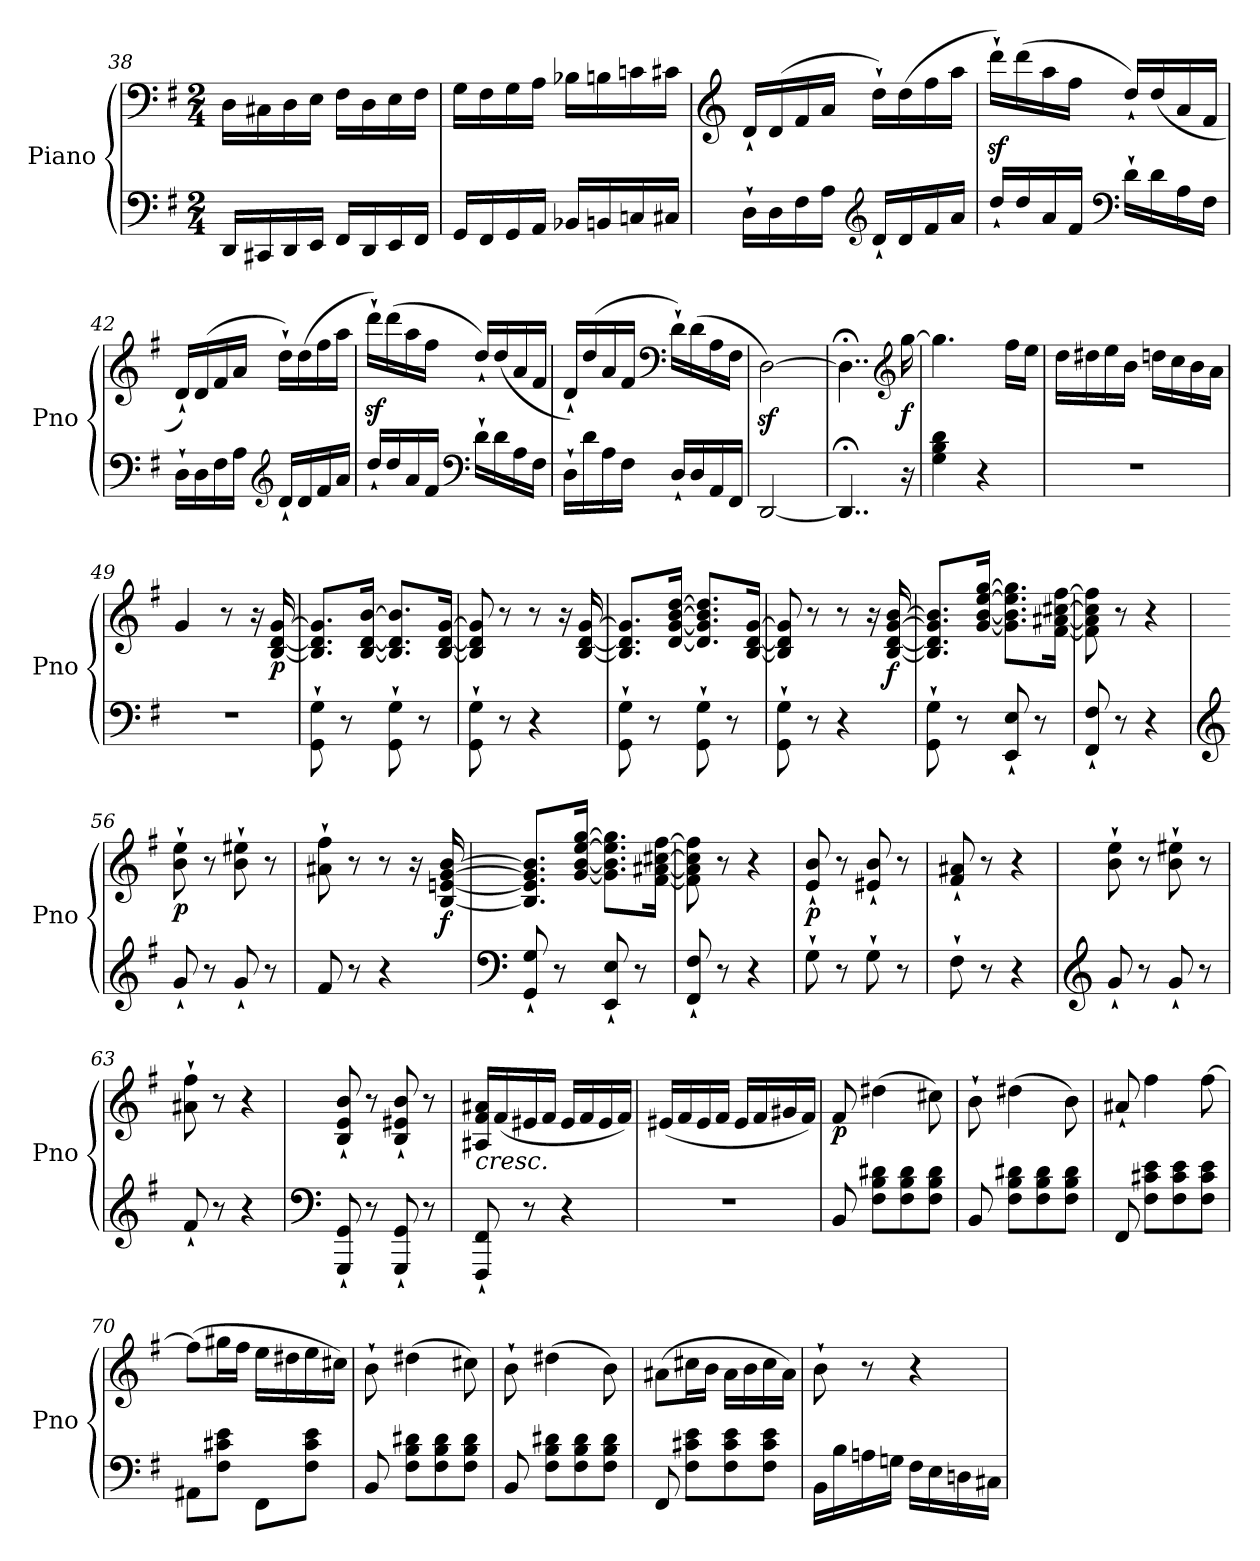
**kern	**kern	**dynam
*part1	*part1	*part1
*staff2	*staff1	*staff1/2
*I"Piano	*	*
*I'Pno	*	*
*clefF4	*clefF4	*
*k[f#]	*k[f#]	*
*G:	*G:	*
*M2/4	*M2/4	*
=38	=38	=38
16DD/LL	16D\LL	.
16CC#X/	16C#X\	.
16DD/	16D\	.
16EE/JJ	16E\JJ	.
16FF#/LL	16F#\LL	.
16DD/	16D\	.
16EE/	16E\	.
16FF#/JJ	16F#\JJ	.
=39	=39	=39
16GG/LL	16G\LL	.
16FF#/	16F#\	.
16GG/	16G\	.
16AA/JJ	16A\JJ	.
16BB-X/LL	16B-X\LL	.
16BBn/	16Bn\	.
16Cn/	16cn\	.
16C#X/JJ	16c#X\JJ	.
!!LO:LB:g=z
=40	=40	=40
*	*clefG2	*
16D`\LL	16d`/LL	.
16D\	(<16d/	.
16F#\	16f#/	.
16A\JJ	16a/JJ	.
*clefG2	*	*
16d`/LL	16dd`\LL)	.
16d/	(>16dd\	.
16f#/	16ff#\	.
16a/JJ	16aa\JJ	.
=41	=41	=41
16dd`/LL	16dddz<`\LL)	.
16dd/	(>16ddd\	.
16a/	16aa\	.
16f#/JJ	16ff#\JJ	.
*clefF4	*	*
16d`\LL	16dd`/LL)	.
16d\	(<16dd/	.
16A\	16a/	.
16F#\JJ	16f#/JJ	.
=42	=42	=42
16D`\LL	16d`/LL)	.
16D\	(>16d/	.
16F#\	16f#/	.
16A\JJ	16a/JJ	.
*clefG2	*	*
16d`/LL	16dd`\LL)	.
16d/	(>16dd\	.
16f#/	16ff#\	.
16a/JJ	16aa\JJ	.
=43	=43	=43
16dd`/LL	16dddz<`\LL)	.
16dd/	(>16ddd\	.
16a/	16aa\	.
16f#/JJ	16ff#\JJ	.
*clefF4	*	*
16d`\LL	16dd`/LL)	.
16d\	(<16dd/	.
16A\	16a/	.
16F#\JJ	16f#/JJ	.
!!LO:LB:g=z
=44	=44	=44
16D`\LL	16d`/LL)	.
16d\	(>16dd/	.
16A\	16a/	.
16F#\JJ	16f#/JJ	.
*	*clefF4	*
16D`/LL	16d`\LL)	.
16D/	(>16d\	.
16AA/	16A\	.
16FF#/JJ	16F#\JJ	.
=45	=45	=45
[2DD/	[2Dz<\)	.
=46	=46	=46
4..DD;/]	4..D;\]	.
*	*clefG2	*
!	!	!LO:DY:b
16r	[16gg\	f
=47	=47	=47
4G\ 4B\ 4d\	4.gg\]	.
4r	.	.
.	16ff#\LL	.
.	16ee\JJ	.
=48	=48	=48
2r	16dd\LL	.
.	16dd#X\	.
.	16ee\	.
.	16b\JJ	.
.	16ddn\LL	.
.	16cc\	.
.	16b\	.
.	16a\JJ	.
=49	=49	=49
2r	4g/	.
.	8r	.
.	16r	.
!	!	!LO:DY:b
.	[16B/ [16d/ [16g/	p
=50	=50	=50
8GG\` 8G\`	8.B/] 8.d/] 8.g/]L	.
8r	.	.
.	[16B/ [16d/ [16b/Jk	.
8GG\` 8G\`	8.B/] 8.d/] 8.b/]L	.
8r	.	.
.	[16B/ [16d/ [16g/Jk	.
!!LO:LB:g=z
=51	=51	=51
8GG\` 8G\`	8B/] 8d/] 8g/]	.
8r	8r	.
4r	8r	.
.	16r	.
.	[16B/ [16d/ [16g/	.
=52	=52	=52
8GG\` 8G\`	8.B/] 8.d/] 8.g/]L	.
8r	.	.
.	[16d/ [16g/ [16b/ [16dd/Jk	.
8GG\` 8G\`	8.d/] 8.g/] 8.b/] 8.dd/]L	.
8r	.	.
.	[16B/ [16d/ [16g/Jk	.
=53	=53	=53
8GG\` 8G\`	8B/] 8d/] 8g/]	.
8r	8r	.
4r	8r	.
.	16r	.
!	!	!LO:DY:b
.	[16B/ [16d/ [16g/ [16b/	f
=54	=54	=54
8GG\` 8G\`	8.B/] 8.d/] 8.g/] 8.b/]L	.
8r	.	.
.	[16g/ [16b/ [16ee/ [16gg/Jk	.
8EE/` 8E/`	8.g\] 8.b\] 8.ee\] 8.gg\]L	.
8r	.	.
.	[16f#\ [16a#X\ [16cc#X\ [16ff#\Jk	.
=55	=55	=55
8FF#/` 8F#/`	8f#\] 8a#\] 8cc#\] 8ff#\]	.
8r	8r	.
4r	4r	.
=56	=56	=56
*clefG2	*	*
!	!	!LO:DY:b
8g`/	8b\` 8ee\`	p
8r	8r	.
8g`/	8b\` 8ee#X\`	.
8r	8r	.
=57	=57	=57
8f#/	8a#X\` 8ff#\`	.
8r	8r	.
4r	8r	.
.	16r	.
!	!	!LO:DY:b
.	[16B/ [16en/ [16g/ [16b/	f
!!LO:LB:g=z
=58	=58	=58
*clefF4	*	*
8GG/` 8G/`	8.B/] 8.e/] 8.g/] 8.b/]L	.
8r	.	.
.	[16g/ [16b/ [16ee/ [16gg/Jk	.
8EE/` 8E/`	8.g\] 8.b\] 8.ee\] 8.gg\]L	.
8r	.	.
.	[16f#\ [16a#X\ [16cc#X\ [16ff#\Jk	.
=59	=59	=59
8FF#/` 8F#/`	8f#\] 8a#\] 8cc#\] 8ff#\]	.
8r	8r	.
4r	4r	.
=60	=60	=60
!	!	!LO:DY:b
8G`\	8e/` 8b/`	p
8r	8r	.
8G`\	8e#X/` 8b/`	.
8r	8r	.
=61	=61	=61
8F#`\	8f#/` 8a#X/`	.
8r	8r	.
4r	4r	.
=62	=62	=62
*clefG2	*	*
8g`/	8b\` 8ee\`	.
8r	8r	.
8g`/	8b\` 8ee#X\`	.
8r	8r	.
=63	=63	=63
8f#`/	8a#X\` 8ff#\`	.
8r	8r	.
4r	4r	.
=64	=64	=64
*clefF4	*	*
8GGG/` 8GG/`	8B/` 8e/` 8b/`	.
8r	8r	.
8GGG/` 8GG/`	8B/` 8e#X/` 8b/`	.
8r	8r	.
=65	=65	=65
!	!LO:TX:b:i:t=cresc.	!
8FFF#/` 8FF#/`	16A#X/ 16f#/ 16a#X/LL	.
.	(<16f#/	.
8r	16e#X/	.
.	16f#/JJ	.
4r	16e#/LL	.
.	16f#/	.
.	16e#/	.
.	16f#/JJ)	.
!!LO:LB:g=z
=66	=66	=66
2r	(<16e#X/LL	.
.	16f#/	.
.	16e#/	.
.	16f#/JJ	.
.	16e#/LL	.
.	16f#/	.
.	16g#X/	.
.	16f#/JJ)	.
=67	=67	=67
!	!	!LO:DY:b
8BB/	8f#/	p
8F#\ 8B\ 8d#X\L	(>4dd#X\	.
8F#\ 8B\ 8d#\	.	.
8F#\ 8B\ 8d#\J	8cc#X\)	.
=68	=68	=68
8BB/	8b`\	.
8F#\ 8B\ 8d#X\L	(>4dd#X\	.
8F#\ 8B\ 8d#\	.	.
8F#\ 8B\ 8d#\J	8b\)	.
=69	=69	=69
8FF#/	8a#X`/	.
8F#\ 8c#X\ 8e\L	4ff#\	.
8F#\ 8c#\ 8e\	.	.
8F#\ 8c#\ 8e\J	[8ff#\	.
=70	=70	=70
8AA#X\L	(>8ff#\L]	.
8F#\ 8c#X\ 8e\J	16gg#X\L	.
.	16ff#\JJ	.
8FF#\L	16ee\LL	.
.	16dd#X\	.
8F#\ 8c#\ 8e\J	16ee\	.
.	16cc#X\JJ)	.
=71	=71	=71
8BB/	8b`\	.
8F#\ 8B\ 8d#X\L	(>4dd#X\	.
8F#\ 8B\ 8d#\	.	.
8F#\ 8B\ 8d#\J	8cc#X\)	.
!!LO:PB:g=z
=72	=72	=72
8BB/	8b`\	.
8F#\ 8B\ 8d#X\L	(>4dd#X\	.
8F#\ 8B\ 8d#\	.	.
8F#\ 8B\ 8d#\J	8b\)	.
=73	=73	=73
8FF#/	(>8a#X\L	.
8F#\ 8c#X\ 8e\L	16cc#X\L	.
.	16b\JJ	.
8F#\ 8c#\ 8e\	16a#\LL	.
.	16b\	.
8F#\ 8c#\ 8e\J	16cc#\	.
.	16a#\JJ)	.
=74	=74	=74
16BB\LL	8b`\	.
16B\	.	.
16An\	8r	.
16Gn\JJ	.	.
16F#\LL	4r	.
16E\	.	.
16Dn\	.	.
16C#X\JJ	.	.
=	=	=
*-	*-	*-
